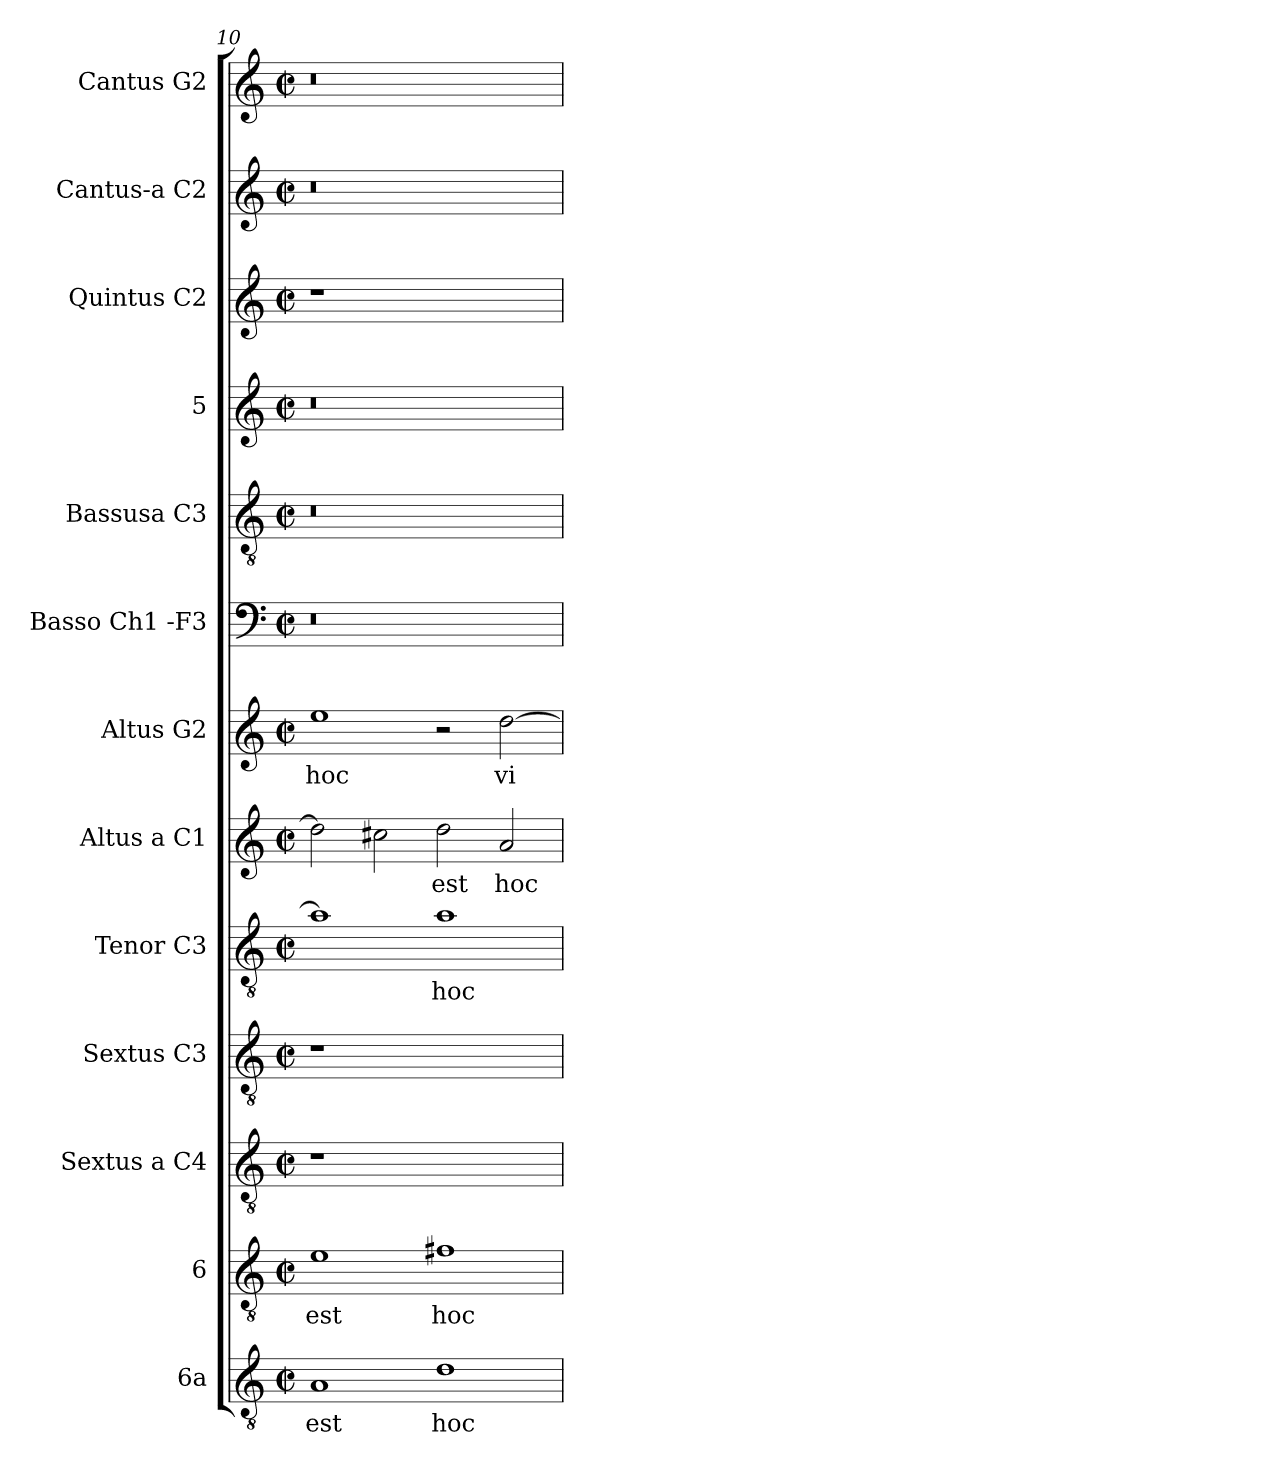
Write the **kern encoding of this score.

**kern	**text	**kern	**text	**kern	**kern	**kern	**text	**kern	**text	**kern	**text	**kern	**kern	**kern	**kern	**kern	**kern
*part13	*part13	*part12	*part12	*part11	*part10	*part9	*part9	*part8	*part8	*part7	*part7	*part6	*part5	*part4	*part3	*part2	*part1
*staff13	*staff13	*staff12	*staff12	*staff11	*staff10	*staff9	*staff9	*staff8	*staff8	*staff7	*staff7	*staff6	*staff5	*staff4	*staff3	*staff2	*staff1
*I"6a	*	*I"6	*	*I"Sextus a  C4	*I"Sextus  C3	*I"Tenor  C3	*	*I"Altus a  C1	*	*I"Altus  G2	*	*I"Basso  Ch1 -F3	*I"Bassusa  C3	*I"5	*I"Quintus  C2	*I"Cantus-a  C2	*I"Cantus  G2
*I'6a	*	*	*	*	*	*I'T	*	*I'Aa	*	*I'A	*	*I'B	*I'Ba	*	*	*I'Ca	*I'C
*clefGv2	*	*clefGv2	*	*clefGv2	*clefGv2	*clefGv2	*	*clefG2	*	*clefG2	*	*clefF4	*clefGv2	*clefG2	*clefG2	*clefG2	*clefG2
*k[]	*	*k[]	*	*k[]	*k[]	*k[]	*	*k[]	*	*k[]	*	*k[]	*k[]	*k[]	*k[]	*k[]	*k[]
*C:	*	*C:	*	*C:	*C:	*C:	*	*C:	*	*C:	*	*C:	*C:	*C:	*C:	*C:	*C:
*M2/2	*	*M2/2	*	*M2/2	*M2/2	*M2/2	*	*M2/2	*	*M2/2	*	*M2/2	*M2/2	*M2/2	*M2/2	*M2/2	*M2/2
*met(c|)	*	*met(c|)	*	*met(c|)	*met(c|)	*met(c|)	*	*met(c|)	*	*met(c|)	*	*met(c|)	*met(c|)	*met(c|)	*met(c|)	*met(c|)	*met(c|)
=10	=10	=10	=10	=10	=10	=10	=10	=10	=10	=10	=10	=10	=10	=10	=10	=10	=10
!	!LO:LY:b:cj	!	!LO:LY:b:cj	!	!	!	!LO:LY:b:cj	!	!LO:LY:b:cj	!	!LO:LY:b:cj	!	!	!	!	!	!
1A	est	1e	est	1r	1r	1a]	.	2dd\]	.	1ee	hoc	0r	0r	0r	1r	0r	0r
!	!	!	!	!	!	!	!	!	!LO:LY:b:cj	!	!	!	!	!	!	!	!
.	.	.	.	.	.	.	.	2cc#X\	.	.	.	.	.	.	.	.	.
!	!LO:LY:b:cj	!	!LO:LY:b:cj	!	!	!	!LO:LY:b:cj	!	!LO:LY:b:cj	!	!	!	!	!	!	!	!
1d	hoc	1f#X	hoc	1ryy	1ryy	1a	hoc	2dd\	est	2r	.	.	.	.	1ryy	.	.
!	!	!	!	!	!	!	!	!	!LO:LY:b:cj	!	!LO:LY:b:cj	!	!	!	!	!	!
.	.	.	.	.	.	.	.	2a/	hoc	[>2dd\	vi-	.	.	.	.	.	.
=	=	=	=	=	=	=	=	=	=	=	=	=	=	=	=	=	=
*-	*-	*-	*-	*-	*-	*-	*-	*-	*-	*-	*-	*-	*-	*-	*-	*-	*-
